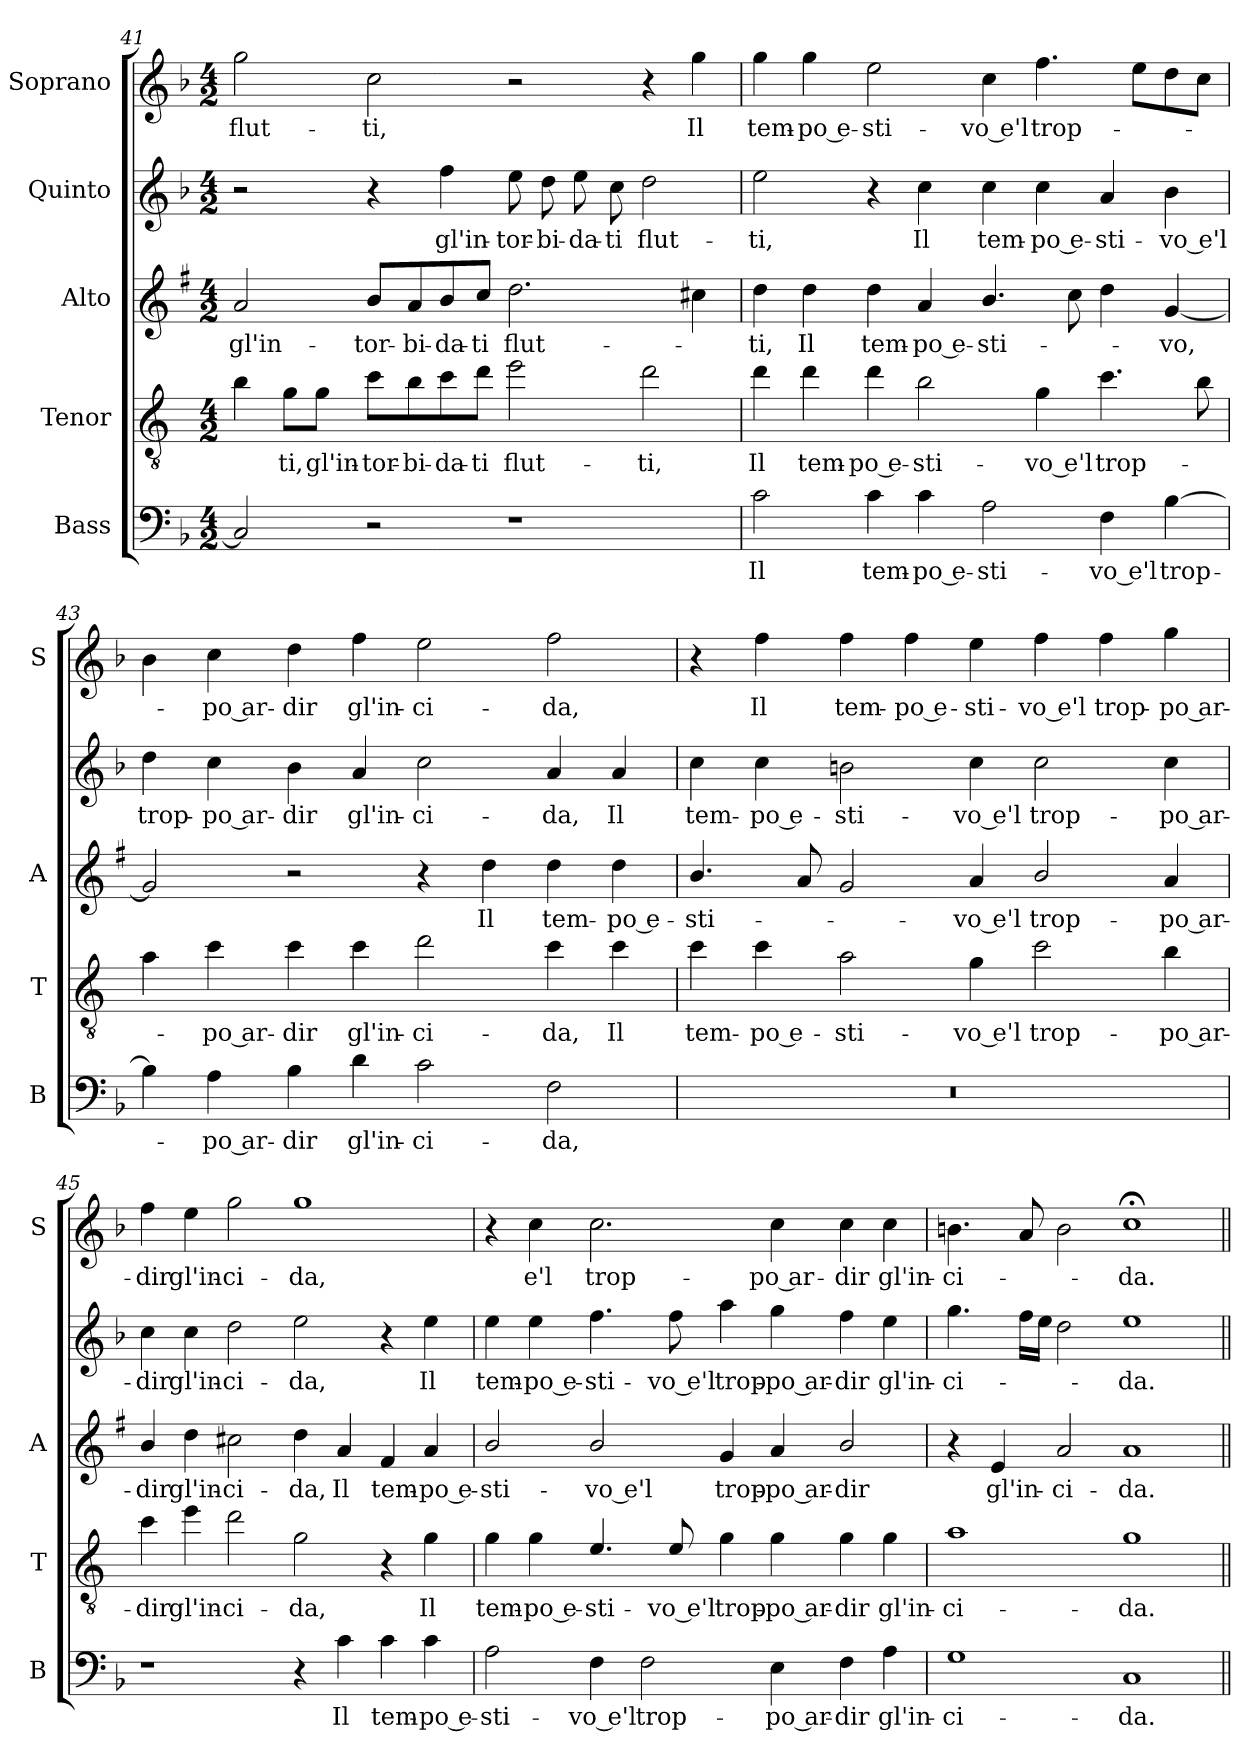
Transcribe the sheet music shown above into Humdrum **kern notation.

**kern	**text	**kern	**text	**kern	**text	**kern	**text	**kern	**text
*part5	*part5	*part4	*part4	*part3	*part3	*part2	*part2	*part1	*part1
*staff5	*staff5	*staff4	*staff4	*staff3	*staff3	*staff2	*staff2	*staff1	*staff1
*I"Bass	*	*I"Tenor	*	*I"Alto	*	*I"Quinto	*	*I"Soprano	*
*I'B	*	*I'T	*	*I'A	*	*	*	*I'S	*
!!LO:LB:g=z
*clefF4	*	*clefGv2	*	*clefG2	*	*clefG2	*	*clefG2	*
*	*	*ITrd4c7	*	*ITrd1c2	*	*	*	*	*
*k[b-]	*	*k[b-]	*	*k[b-]	*	*k[b-]	*	*k[b-]	*
*F:	*	*F:	*	*F:	*	*F:	*	*F:	*
*M4/2	*	*M4/2	*	*M4/2	*	*M4/2	*	*M4/2	*
=41	=41	=41	=41	=41	=41	=41	=41	=41	=41
!	!	!	!	!	!LO:LY:b	!	!	!	!LO:LY:b
2C/]	.	4e\	.	2g/	gl'in-	2r	.	2gg\	flut-
!	!	!	!LO:LY:b	!	!	!	!	!	!
.	.	8c\L	-ti,	.	.	.	.	.	.
!	!	!	!LO:LY:b	!	!	!	!	!	!
.	.	8c\J	gl'in-	.	.	.	.	.	.
!	!	!	!LO:LY:b	!	!LO:LY:b	!	!	!	!LO:LY:b
2r	.	8f\L	-tor-	8a/L	-tor-	4r	.	2cc\	-ti,
!	!	!	!LO:LY:b	!	!LO:LY:b	!	!	!	!
.	.	8e\	-bi-	8g/	-bi-	.	.	.	.
!	!	!	!LO:LY:b	!	!LO:LY:b	!	!LO:LY:b	!	!
.	.	8f\	-da-	8a/	-da-	4ff\	gl'in-	.	.
!	!	!	!LO:LY:b	!	!LO:LY:b	!	!	!	!
.	.	8g\J	-ti	8b-/J	-ti	.	.	.	.
!	!	!	!LO:LY:b	!	!LO:LY:b	!	!LO:LY:b	!	!
1r	.	2a\	flut-	2.cc\	flut-	8ee\	-tor-	2r	.
!	!	!	!	!	!	!	!LO:LY:b	!	!
.	.	.	.	.	.	8dd\	-bi-	.	.
!	!	!	!	!	!	!	!LO:LY:b	!	!
.	.	.	.	.	.	8ee\	-da-	.	.
!	!	!	!	!	!	!	!LO:LY:b	!	!
.	.	.	.	.	.	8cc\	-ti	.	.
!	!	!	!LO:LY:b	!	!	!	!LO:LY:b	!	!
.	.	2g\	-ti,	.	.	2dd\	flut-	4r	.
!	!	!	!	!	!	!	!	!	!LO:LY:b
.	.	.	.	4bn\	.	.	.	4gg\	Il
=42	=42	=42	=42	=42	=42	=42	=42	=42	=42
!	!LO:LY:b	!	!LO:LY:b	!	!LO:LY:b	!	!LO:LY:b	!	!LO:LY:b
2c\	Il	4g\	Il	4cc\	-ti,	2ee\	-ti,	4gg\	tem-
!	!	!	!LO:LY:b	!	!LO:LY:b	!	!	!	!LO:LY:b
.	.	4g\	tem-	4cc\	Il	.	.	4gg\	-po e-
!	!LO:LY:b	!	!LO:LY:b	!	!LO:LY:b	!	!	!	!LO:LY:b
4c\	tem-	4g\	-po e-	4cc\	tem-	4r	.	2ee\	-sti-
!	!LO:LY:b	!	!LO:LY:b	!	!LO:LY:b	!	!LO:LY:b	!	!
4c\	-po e-	2e\	-sti-	4g/	-po e-	4cc\	Il	.	.
!	!LO:LY:b	!	!	!	!LO:LY:b	!	!LO:LY:b	!	!LO:LY:b
2A\	-sti-	.	.	4.a/	-sti-	4cc\	tem-	4cc\	-vo e'l
!	!	!	!LO:LY:b	!	!	!	!LO:LY:b	!	!LO:LY:b
.	.	4c\	-vo e'l	.	.	4cc\	-po e-	4.ff\	trop-
.	.	.	.	8b-\	.	.	.	.	.
!	!LO:LY:b	!	!LO:LY:b	!	!	!	!LO:LY:b	!	!
4F\	-vo e'l	4.f\	trop-	4cc\	.	4a/	-sti-	.	.
.	.	.	.	.	.	.	.	8ee\L	.
!	!LO:LY:b	!	!	!	!LO:LY:b	!	!LO:LY:b	!	!
[4B-\	trop-	.	.	[4f/	-vo,	4b-\	-vo e'l	8dd\	.
.	.	8e\	.	.	.	.	.	8cc\J	.
!!LO:LB:g=z
=43	=43	=43	=43	=43	=43	=43	=43	=43	=43
!	!	!	!	!	!	!	!LO:LY:b	!	!
4B-\]	.	4d\	.	2f/]	.	4dd\	trop-	4b-\	.
!	!LO:LY:b	!	!LO:LY:b	!	!	!	!LO:LY:b	!	!LO:LY:b
4A\	-po ar-	4f\	-po ar-	.	.	4cc\	-po ar-	4cc\	-po ar-
!	!LO:LY:b	!	!LO:LY:b	!	!	!	!LO:LY:b	!	!LO:LY:b
4B-\	-dir	4f\	-dir	2r	.	4b-\	-dir	4dd\	-dir
!	!LO:LY:b	!	!LO:LY:b	!	!	!	!LO:LY:b	!	!LO:LY:b
4d\	gl'in-	4f\	gl'in-	.	.	4a/	gl'in-	4ff\	gl'in-
!	!LO:LY:b	!	!LO:LY:b	!	!	!	!LO:LY:b	!	!LO:LY:b
2c\	-ci-	2g\	-ci-	4r	.	2cc\	-ci-	2ee\	-ci-
!	!	!	!	!	!LO:LY:b	!	!	!	!
.	.	.	.	4cc\	Il	.	.	.	.
!	!LO:LY:b	!	!LO:LY:b	!	!LO:LY:b	!	!LO:LY:b	!	!LO:LY:b
2F\	-da,	4f\	-da,	4cc\	tem-	4a/	-da,	2ff\	-da,
!	!	!	!LO:LY:b	!	!LO:LY:b	!	!LO:LY:b	!	!
.	.	4f\	Il	4cc\	-po e-	4a/	Il	.	.
=44	=44	=44	=44	=44	=44	=44	=44	=44	=44
!	!	!	!LO:LY:b	!	!LO:LY:b	!	!LO:LY:b	!	!
0r	.	4f\	tem-	4.a/	-sti-	4cc\	tem-	4r	.
!	!	!	!LO:LY:b	!	!	!	!LO:LY:b	!	!LO:LY:b
.	.	4f\	-po e-	.	.	4cc\	-po e-	4ff\	Il
.	.	.	.	8g/	.	.	.	.	.
!	!	!	!LO:LY:b	!	!	!	!LO:LY:b	!	!LO:LY:b
.	.	2d\	-sti-	2f/	.	2bn\	-sti-	4ff\	tem-
!	!	!	!	!	!	!	!	!	!LO:LY:b
.	.	.	.	.	.	.	.	4ff\	-po e-
!	!	!	!LO:LY:b	!	!LO:LY:b	!	!LO:LY:b	!	!LO:LY:b
.	.	4c\	-vo e'l	4g/	-vo e'l	4cc\	-vo e'l	4ee\	-sti-
!	!	!	!LO:LY:b	!	!LO:LY:b	!	!LO:LY:b	!	!LO:LY:b
.	.	2f\	trop-	2a/	trop-	2cc\	trop-	4ff\	-vo e'l
!	!	!	!	!	!	!	!	!	!LO:LY:b
.	.	.	.	.	.	.	.	4ff\	trop-
!	!	!	!LO:LY:b	!	!LO:LY:b	!	!LO:LY:b	!	!LO:LY:b
.	.	4e\	-po ar-	4g/	-po ar-	4cc\	-po ar-	4gg\	-po ar-
=45	=45	=45	=45	=45	=45	=45	=45	=45	=45
!	!	!	!LO:LY:b	!	!LO:LY:b	!	!LO:LY:b	!	!LO:LY:b
1r	.	4f\	-dir	4a/	-dir	4cc\	-dir	4ff\	-dir
!	!	!	!LO:LY:b	!	!LO:LY:b	!	!LO:LY:b	!	!LO:LY:b
.	.	4a\	gl'in-	4cc\	gl'in-	4cc\	gl'in-	4ee\	gl'in-
!	!	!	!LO:LY:b	!	!LO:LY:b	!	!LO:LY:b	!	!LO:LY:b
.	.	2g\	-ci-	2bn\	-ci-	2dd\	-ci-	2gg\	-ci-
!	!	!	!LO:LY:b	!	!LO:LY:b	!	!LO:LY:b	!	!LO:LY:b
4r	.	2c\	-da,	4cc\	-da,	2ee\	-da,	1gg	-da,
!	!LO:LY:b	!	!	!	!LO:LY:b	!	!	!	!
4c\	Il	.	.	4g/	Il	.	.	.	.
!	!LO:LY:b	!	!	!	!LO:LY:b	!	!	!	!
4c\	tem-	4r	.	4e/	tem-	4r	.	.	.
!	!LO:LY:b	!	!LO:LY:b	!	!LO:LY:b	!	!LO:LY:b	!	!
4c\	-po e-	4c\	Il	4g/	-po e-	4ee\	Il	.	.
!!LO:PB:g=z
=46	=46	=46	=46	=46	=46	=46	=46	=46	=46
!	!LO:LY:b	!	!LO:LY:b	!	!LO:LY:b	!	!LO:LY:b	!	!
2A\	-sti-	4c\	tem-	2a/	-sti-	4ee\	tem-	4r	.
!	!	!	!LO:LY:b	!	!	!	!LO:LY:b	!	!LO:LY:b
.	.	4c\	-po e-	.	.	4ee\	-po e-	4cc\	e'l
!	!LO:LY:b	!	!LO:LY:b	!	!LO:LY:b	!	!LO:LY:b	!	!LO:LY:b
4F\	-vo e'l	4.A/	-sti-	2a/	-vo e'l	4.ff\	-sti-	2.cc\	trop-
!	!LO:LY:b	!	!	!	!	!	!	!	!
2F\	trop-	.	.	.	.	.	.	.	.
!	!	!	!LO:LY:b	!	!	!	!LO:LY:b	!	!
.	.	8A/	-vo e'l	.	.	8ff\	-vo e'l	.	.
!	!	!	!LO:LY:b	!	!LO:LY:b	!	!LO:LY:b	!	!
.	.	4c\	trop-	4f/	trop-	4aa\	trop-	.	.
!	!LO:LY:b	!	!LO:LY:b	!	!LO:LY:b	!	!LO:LY:b	!	!LO:LY:b
4E\	-po ar-	4c\	-po ar-	4g/	-po ar-	4gg\	-po ar-	4cc\	-po ar-
!	!LO:LY:b	!	!LO:LY:b	!	!LO:LY:b	!	!LO:LY:b	!	!LO:LY:b
4F\	-dir	4c\	-dir	2a/	-dir	4ff\	-dir	4cc\	-dir
!	!LO:LY:b	!	!LO:LY:b	!	!	!	!LO:LY:b	!	!LO:LY:b
4A\	gl'in-	4c\	gl'in-	.	.	4ee\	gl'in-	4cc\	gl'in-
=47	=47	=47	=47	=47	=47	=47	=47	=47	=47
!	!LO:LY:b	!	!LO:LY:b	!	!	!	!LO:LY:b	!	!LO:LY:b
1G	-ci-	1d	-ci-	4r	.	4.gg\	-ci-	4.bn\	-ci-
!	!	!	!	!	!LO:LY:b	!	!	!	!
.	.	.	.	4d/	gl'in-	.	.	.	.
.	.	.	.	.	.	16ff\LL	.	8a/	.
.	.	.	.	.	.	16ee\JJ	.	.	.
!	!	!	!	!	!LO:LY:b	!	!	!	!
.	.	.	.	2g/	-ci-	2dd\	.	2b\	.
!	!LO:LY:b	!	!LO:LY:b	!	!LO:LY:b	!	!LO:LY:b	!	!LO:LY:b
1C	-da.	1c	-da.	1g	-da.	1ee	-da.	1cc;<	-da.
=||	=||	=||	=||	=||	=||	=||	=||	=||	=||
*-	*-	*-	*-	*-	*-	*-	*-	*-	*-
